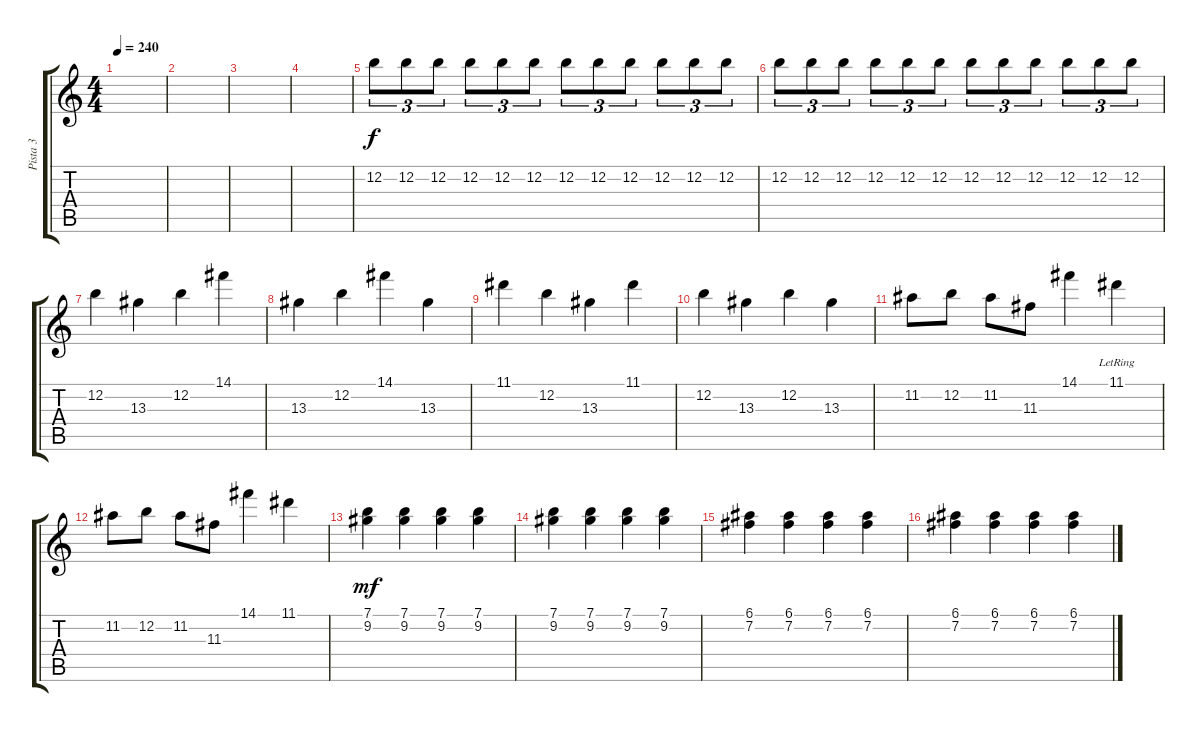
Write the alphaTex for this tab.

\track ("Pista 3" "Pista 3") {instrument distortionguitar}
\staff {score tabs}
\tuning (E4 B3 G3 D3 A2 E2) {hide}
\ts (4 4)
\tempo 240
\clef g2
\ks c
|
|
|
|
12.2.8{tu (3 2) volume 12} 12.2.8{tu (3 2)} 12.2.8{tu (3 2)} 12.2.8{tu (3 2)} 12.2.8{tu (3 2)} 12.2.8{tu (3 2)} 12.2.8{tu (3 2)} 12.2.8{tu (3 2)} 12.2.8{tu (3 2)} 12.2.8{tu (3 2)} 12.2.8{tu (3 2)} 12.2.8{tu (3 2)} |
12.2.8{tu (3 2)} 12.2.8{tu (3 2)} 12.2.8{tu (3 2)} 12.2.8{tu (3 2)} 12.2.8{tu (3 2)} 12.2.8{tu (3 2)} 12.2.8{tu (3 2)} 12.2.8{tu (3 2)} 12.2.8{tu (3 2)} 12.2.8{tu (3 2)} 12.2.8{tu (3 2)} 12.2.8{tu (3 2)} |
12.2.4 13.3.4 12.2.4 14.1.4 |
13.3.4 12.2.4 14.1.4 13.3.4 |
11.1.4 12.2.4 13.3.4 11.1.4 |
12.2.4 13.3.4 12.2.4 13.3.4 |
11.2.8 12.2.8 11.2.8 11.3.8 14.1.4 11.1{lr}.4 |
11.2.8 12.2.8 11.2.8 11.3.8 14.1.4 11.1.4 |
(7.1 9.2).4{dy mf} (7.1 9.2).4 (7.1 9.2).4 (7.1 9.2).4 |
(7.1 9.2).4 (7.1 9.2).4 (7.1 9.2).4 (7.1 9.2).4 |
(6.1 7.2).4 (6.1 7.2).4 (6.1 7.2).4 (6.1 7.2).4 |
(6.1 7.2).4 (6.1 7.2).4 (6.1 7.2).4 (6.1 7.2).4
